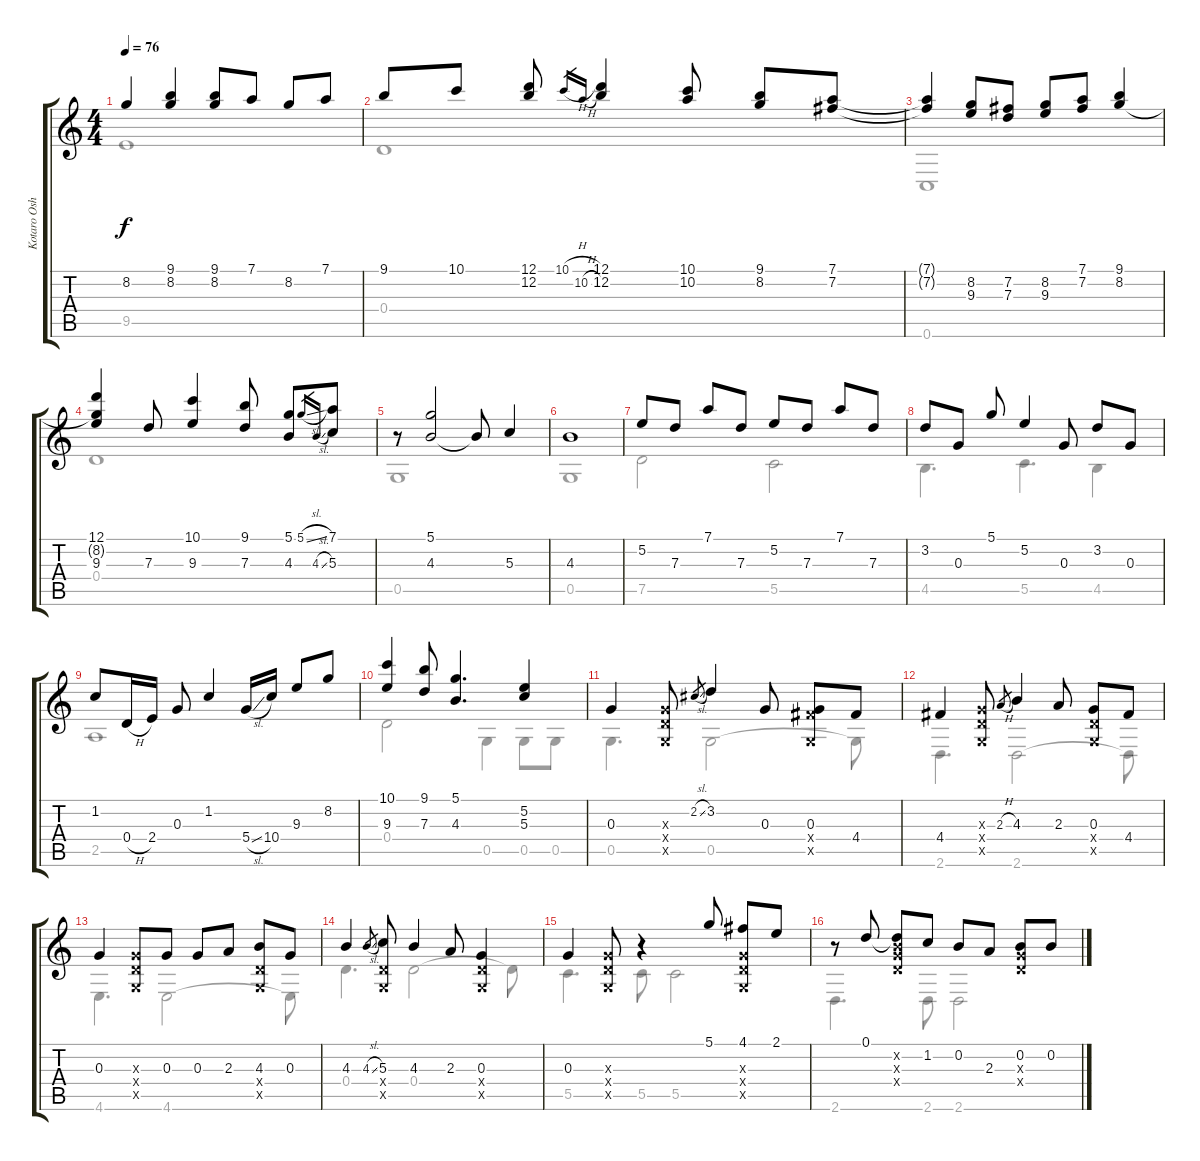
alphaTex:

\track ("Kotaro Oshio" "Kotaro Osh") {instrument acousticguitarsteel}
\staff {score tabs}
\tuning (D4 B3 G3 D3 G2 C2) {hide}
\voice
\ts (4 4)
\tempo 76
\clef g2
\ks c
8.2.4{dy f} (9.1 8.2).4 (9.1 8.2).8 7.1.8 8.2.8 7.1.8 |
9.1.8 10.1.8 (12.1 12.2).8 10.1{h}.16{gr} 10.2{h}.16{gr} (12.1 12.2).4 (10.1 10.2).8 (9.1 8.2).8 (7.1 7.2).8 |
(7.1{t} 7.2{t}).4 (8.2 9.3).8 (7.2 7.3).8 (8.2 9.3).8 (7.1 7.2).8 (9.1 8.2).4 |
(12.1 8.2{t} 9.3).4 7.3.8 (10.1 9.3).4 (9.1 7.3).8 (5.1 4.3).8 5.1{sl}.16{gr} 4.3{sl}.16{gr} (7.1 5.3).8 |
r.8 (5.1 4.3).2 4.3{t}.8 5.3.4 |
4.3.1 |
5.2.8 7.3.8 7.1.8 7.3.8 5.2.8 7.3.8 7.1.8 7.3.8 |
3.2.8 0.3.8 5.1.8 5.2.4 0.3.8 3.2.8 0.3.8 |
1.2.8 0.4{h}.16 2.4.16 0.3.8 1.2.4 5.4{sl}.16 10.4.16 9.3.8 8.2.8 |
(10.1 9.3).4 (9.1 7.3).8 (5.1 4.3).4{d} (5.2 5.3).4 |
0.3.4 (0.3{x} 0.4{x} 0.5{x}).8 2.2{sl}.8{gr} 3.2.4 0.3.8 (0.3 4.4{x} 0.5{x}).8 4.4.8 |
4.4.4 (0.3{x} 0.4{x} 0.5{x}).8 2.3{h}.8{gr} 4.3.4 2.3.8 (0.3 0.4{x} 0.5{x}).8 4.4.8 |
0.3.4 (0.3{x} 0.4{x} 0.5{x}).8 0.3.8 0.3.8 2.3.8 (4.3 0.4{x} 0.5{x}).8 0.3.8 |
4.3.4 4.3{sl}.8{gr} (5.3 0.4{x} 0.5{x}).8 4.3.4 2.3.8 (0.3 0.4{x} 0.5{x}).4 |
0.3.4 (0.3{x} 0.4{x} 0.5{x}).8 r.4 5.1.8 (4.1 0.3{x} 0.4{x} 0.5{x}).8 2.1.8 |
r.8 0.1.8 (0.1{t} 0.2{x} 0.3{x} 0.4{x}).8 1.2.8 0.2.8 2.3.8 (0.2 0.3{x} 0.4{x}).8 0.2.8
\voice
\clef g2
\ottava regular
\simile none
\ks c
9.5.1{dy f} |
0.4.1 |
0.6.1 |
0.4.1 |
0.5.1 |
0.5.1 |
7.5.2 5.5.2 |
4.5.4{d} 5.5.4{d} 4.5.4 |
2.5.1 |
0.4.2 0.5.4 0.5.8 0.5.8 |
0.5.4{d} 0.5.2 0.5{t}.8 |
2.6.4{d} 2.6.2 2.6{t}.8 |
4.6.4{d} 4.6.2 4.6{t}.8 |
0.4.4{d} 0.4.2 0.4{t}.8 |
5.5.4{d} 5.5.8 5.5.2 |
2.6.4{d} 2.6.8 2.6.2
